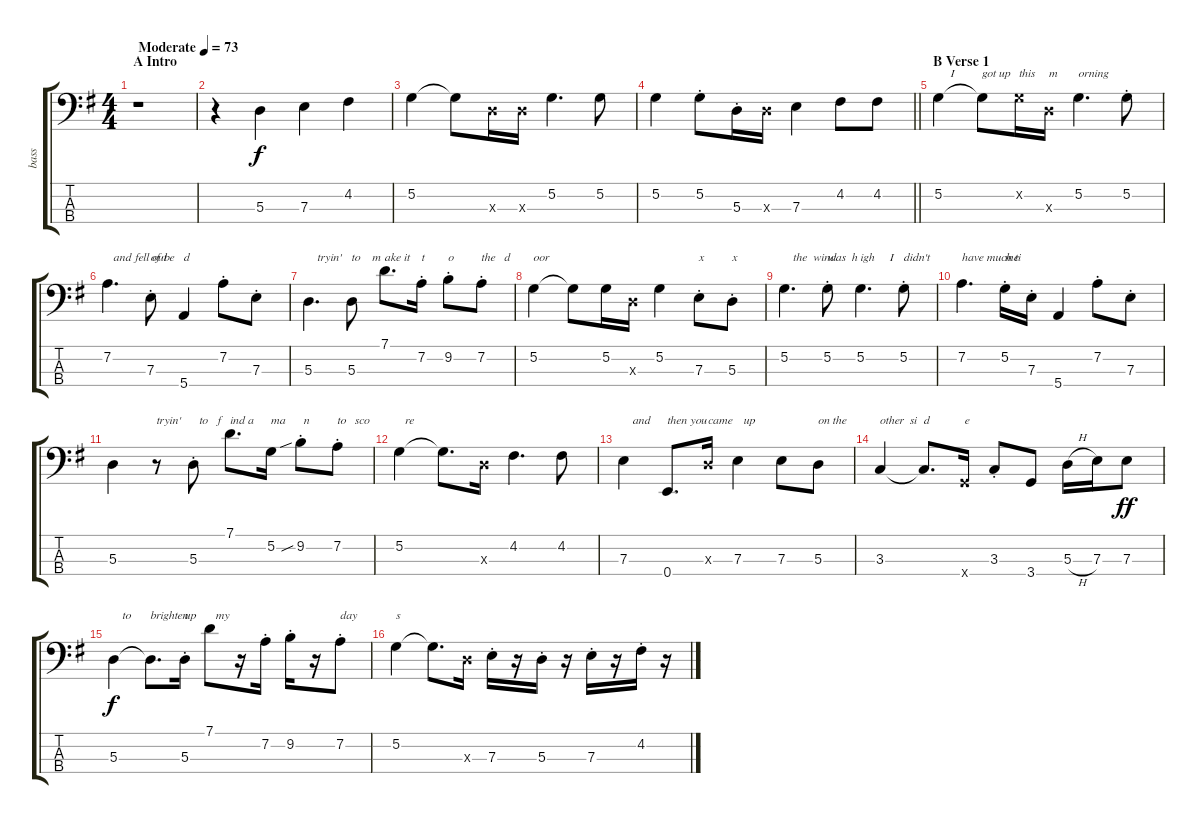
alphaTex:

\track ("bass" "bass") {instrument electricbassfinger}
\staff {score tabs}
\tuning (G2 D2 A1 E1) {hide}
\ts (4 4)
\section ("" "A Intro")
\tempo (73 "Moderate")
\clef f4
\ks g
r.1{dy f instrument electricbassfinger} |
r.4 5.3.4 7.3.4 4.2.4 |
5.2.4 5.2{t}.8 5.3{x}.16 5.3{x}.16 5.2.4{d} 5.2.8 |
\barLineRight lightlight
5.2.4 5.2{st}.8 5.3{st}.16 5.3{x}.16 7.3.4 4.2.8 4.2.8 |
\section ("" "B Verse 1")
5.2.4{txt "    I"} 5.2{t}.8{txt "got up"} 5.2{x}.16{txt "this"} 5.3{x}.16{txt "m"} 5.2.4{d txt "orning"} 5.2{st}.8 |
7.2.4{d txt "  and fell out"} 7.3{st}.8{txt "of be"} 5.4.4{txt "d"} 7.2{st}.8 7.3{st}.8 |
5.3.4{d txt "   tryin'"} 5.3.8{txt "to    m"} 7.1.8{d txt "ake it"} 7.2{st}.16{txt "t"} 9.2{st}.8{txt "o"} 7.2{st}.8{txt "the   d"} |
5.2.4{txt "oor"} 5.2{t}.8 5.2.16 5.3{x}.16 5.2.4 7.3{st}.8{txt "x"} 5.3{st}.8{txt "x"} |
5.2.4{d txt "   the  wind"} 5.2{st}.8{txt "was  h"} 5.2.4{d txt "igh     I"} 5.2{st}.8{txt "didn't"} |
7.2.4{d txt "have much ti"} 5.2{st}.16{txt "me"} 7.3{st}.16 5.4.4 7.2{st}.8 7.3{st}.8 |
5.3.4 r.8{txt "tryin'"} 5.3{st}.8{txt "  to   f"} 7.1.8{d txt "ind a"} 5.2.16{txt "ma"} 9.2{sib st}.8{txt " n"} 7.2{st}.8{txt "to   sco"} |
5.2.4{txt "  re"} 5.2{t}.8{d} 5.3{x}.16 4.2.4{d} 4.2.8 |
7.3.4{txt "   and"} 0.4.8{d txt "then you"} 5.3{x}.16{txt "came"} 7.3.4{txt "  up"} 7.3.8 5.3.8{txt "on the"} |
3.3.4{txt "other  si"} 3.3{t}.8{d txt "d"} 3.4{x}.16{txt "e"} 3.3{st}.8 3.4.8 5.3{h}.16 7.3.16 7.3.8{dy ff} |
5.3.4{txt "   to" dy f} 5.3{t}.8{d txt "brighten"} 5.3{st}.16{txt "up"} 7.1.8{txt "  my"} r.16 7.2{st}.16 9.2{st}.16 r.16 7.2{st}.8{txt "day"} |
5.2.4{txt "s"} 5.2{t}.8{d} 5.3{x}.16 7.3{st}.16 r.16 5.3{st}.16 r.16 7.3{st}.16 r.16 4.2{st}.16 r.16
